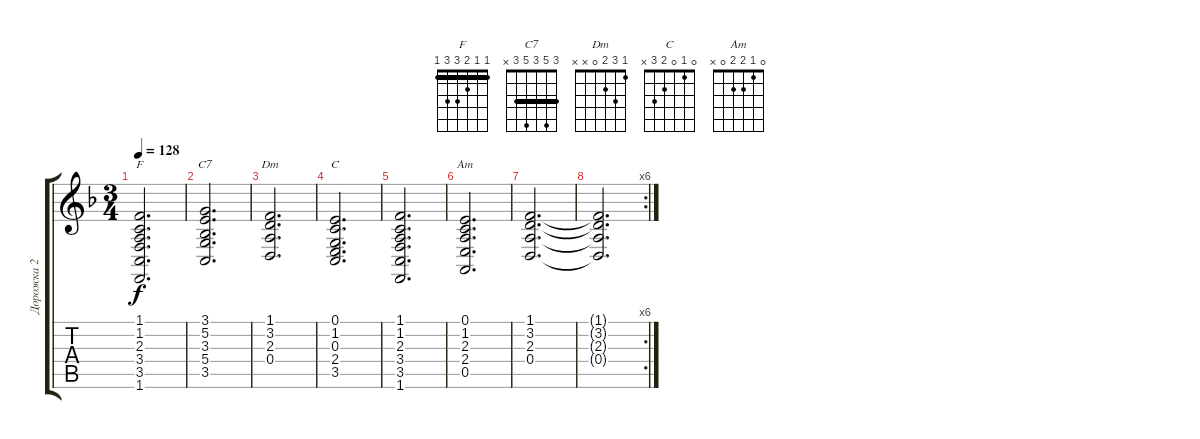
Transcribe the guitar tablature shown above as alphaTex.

\track ("Дорожка 2" "Дорожка 2") {instrument stringensemble1}
\staff {score tabs}
\tuning (E4 B3 G3 D3 A2 E2) {hide}
\chord ("F" 1 1 2 3 3 1) {barre 1}
\chord ("C7" 3 5 3 5 3 x) {barre 3}
\chord ("Dm" 1 3 2 0 x x)
\chord ("C" 0 1 0 2 3 x)
\chord ("Am" 0 1 2 2 0 x)
\ts (3 4)
\tempo 128
\clef g2
\ks f
(1.1 1.2 2.3 3.4 3.5 1.6).2{d ch "F" dy f} |
(3.1 5.2 3.3 5.4 3.5).2{d ch "C7"} |
(1.1 3.2 2.3 0.4).2{d ch "Dm"} |
(0.1 1.2 0.3 2.4 3.5).2{d ch "C"} |
(1.1 1.2 2.3 3.4 3.5 1.6).2{d} |
(0.1 1.2 2.3 2.4 0.5).2{d ch "Am"} |
(1.1 3.2 2.3 0.4).2{d} |
\rc 6
(1.1{t} 3.2{t} 2.3{t} 0.4{t}).2{d}
